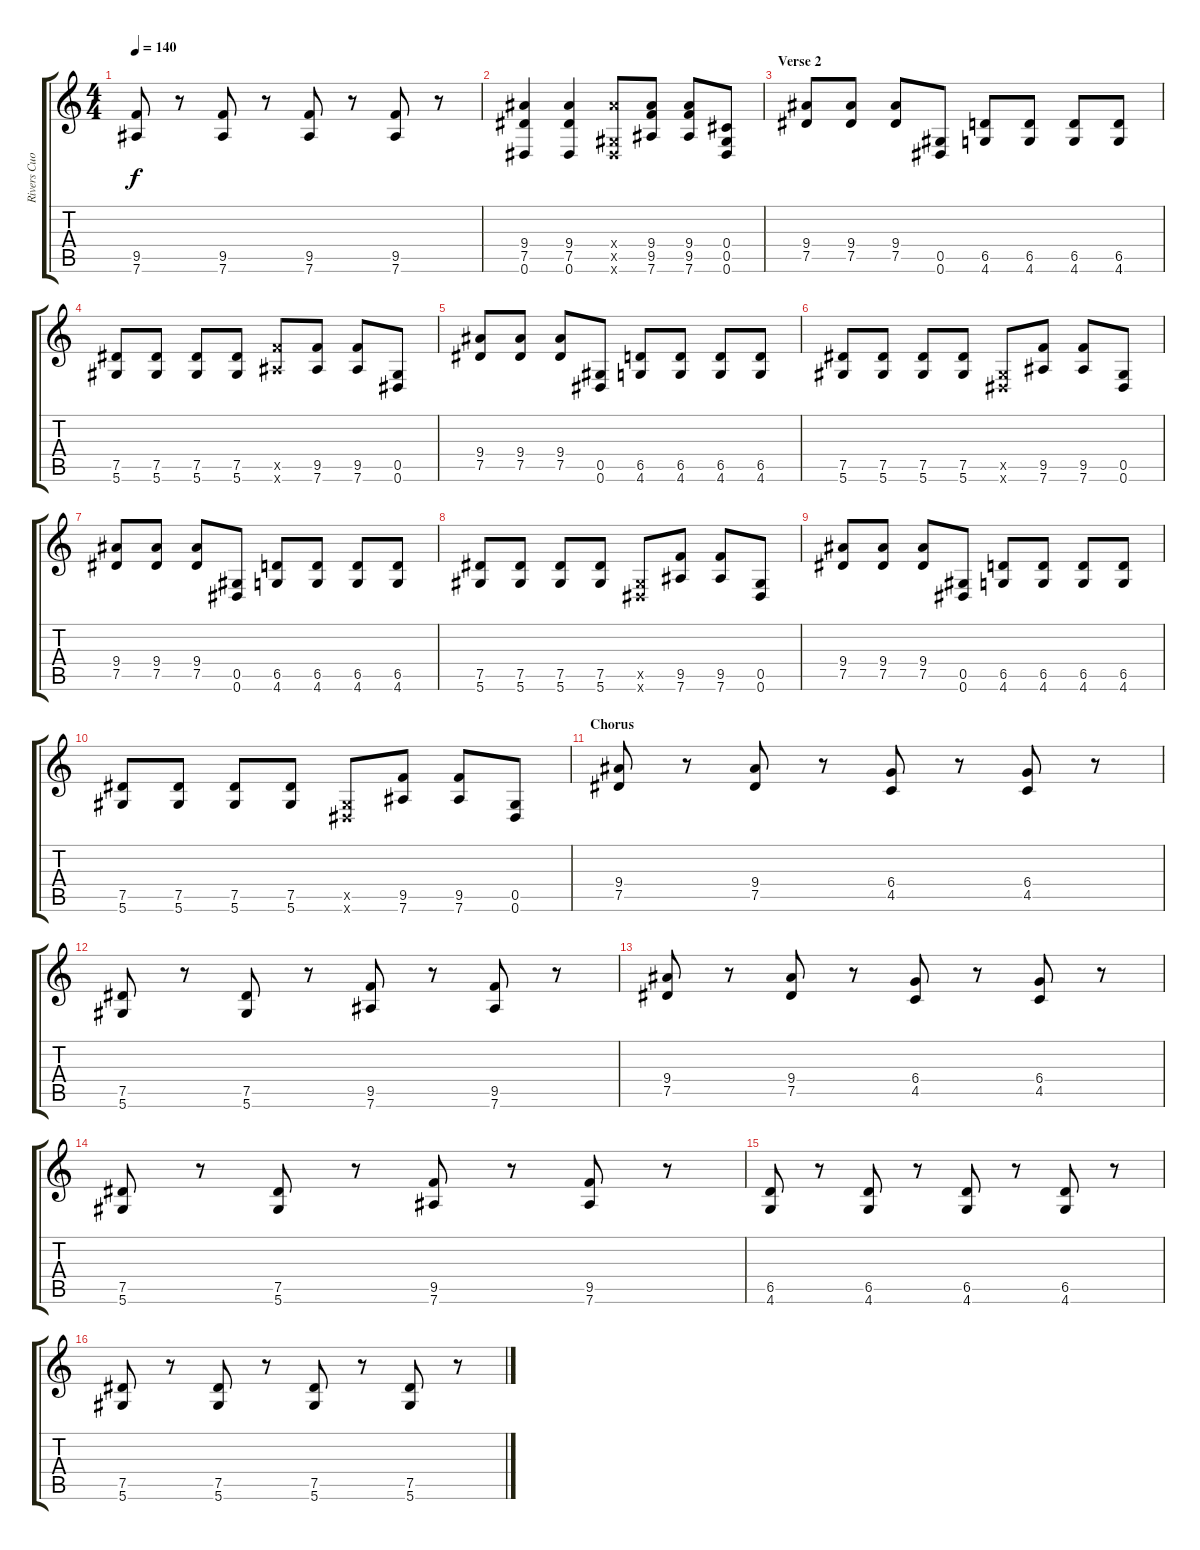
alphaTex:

\track ("Rivers Cuomo - Guitar" "Rivers Cuo") {instrument distortionguitar}
\staff {score tabs}
\tuning (Eb4 Bb3 Gb3 Db3 Ab2 Eb2) {hide}
\ts (4 4)
\tempo 140
\clef g2
\ks c
(9.5 7.6).8{dy f} r.8 (9.5 7.6).8 r.8 (9.5 7.6).8 r.8 (9.5 7.6).8 r.8 |
(9.4 7.5 0.6).4 (9.4 7.5 0.6).4 (9.4{x} 0.5{x} 0.6{x}).8 (9.4 9.5 7.6).8 (9.4 9.5 7.6).8 (0.4 0.5 0.6).8 |
\section ("" "Verse 2")
(9.4 7.5).8 (9.4 7.5).8 (9.4 7.5).8 (0.5 0.6).8 (6.5 4.6).8 (6.5 4.6).8 (6.5 4.6).8 (6.5 4.6).8 |
(7.5 5.6).8 (7.5 5.6).8 (7.5 5.6).8 (7.5 5.6).8 (9.5{x} 7.6{x}).8 (9.5 7.6).8 (9.5 7.6).8 (0.5 0.6).8 |
(9.4 7.5).8 (9.4 7.5).8 (9.4 7.5).8 (0.5 0.6).8 (6.5 4.6).8 (6.5 4.6).8 (6.5 4.6).8 (6.5 4.6).8 |
(7.5 5.6).8 (7.5 5.6).8 (7.5 5.6).8 (7.5 5.6).8 (0.5{x} 0.6{x}).8 (9.5 7.6).8 (9.5 7.6).8 (0.5 0.6).8 |
(9.4 7.5).8 (9.4 7.5).8 (9.4 7.5).8 (0.5 0.6).8 (6.5 4.6).8 (6.5 4.6).8 (6.5 4.6).8 (6.5 4.6).8 |
(7.5 5.6).8 (7.5 5.6).8 (7.5 5.6).8 (7.5 5.6).8 (0.5{x} 0.6{x}).8 (9.5 7.6).8 (9.5 7.6).8 (0.5 0.6).8 |
(9.4 7.5).8 (9.4 7.5).8 (9.4 7.5).8 (0.5 0.6).8 (6.5 4.6).8 (6.5 4.6).8 (6.5 4.6).8 (6.5 4.6).8 |
(7.5 5.6).8 (7.5 5.6).8 (7.5 5.6).8 (7.5 5.6).8 (0.5{x} 0.6{x}).8 (9.5 7.6).8 (9.5 7.6).8 (0.5 0.6).8 |
\section ("" "Chorus")
(9.4 7.5).8 r.8 (9.4 7.5).8 r.8 (6.4 4.5).8 r.8 (6.4 4.5).8 r.8 |
(7.5 5.6).8 r.8 (7.5 5.6).8 r.8 (9.5 7.6).8 r.8 (9.5 7.6).8 r.8 |
(9.4 7.5).8 r.8 (9.4 7.5).8 r.8 (6.4 4.5).8 r.8 (6.4 4.5).8 r.8 |
(7.5 5.6).8 r.8 (7.5 5.6).8 r.8 (9.5 7.6).8 r.8 (9.5 7.6).8 r.8 |
(6.5 4.6).8 r.8 (6.5 4.6).8 r.8 (6.5 4.6).8 r.8 (6.5 4.6).8 r.8 |
(7.5 5.6).8 r.8 (7.5 5.6).8 r.8 (7.5 5.6).8 r.8 (7.5 5.6).8 r.8
